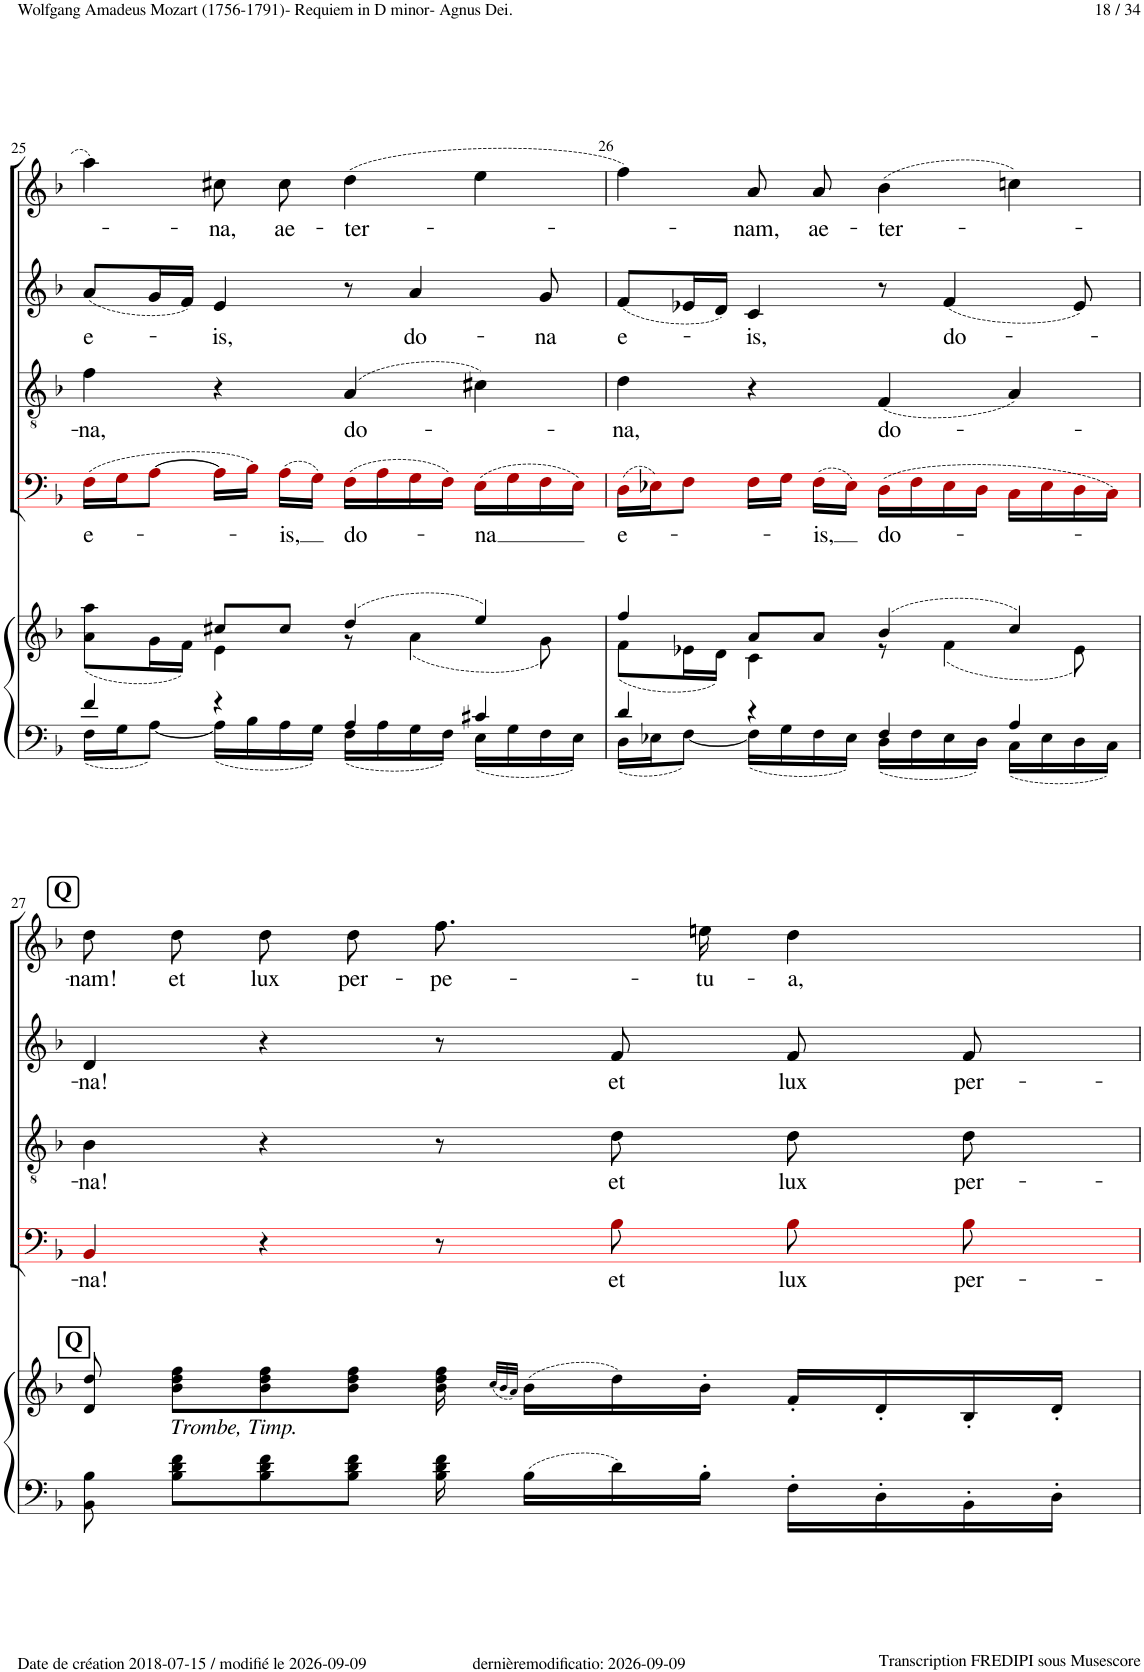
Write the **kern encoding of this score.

**kern	**kern	**kern	**text	**kern	**text	**kern	**text	**kern	**text
*part5	*part5	*part4	*part4	*part3	*part3	*part2	*part2	*part1	*part1
*staff6	*staff5	*staff4	*staff4	*staff3	*staff3	*staff2	*staff2	*staff1	*staff1
*I"Piano	*	*I"Basse	*	*I"Tenor	*	*I"Alto	*	*I"Soprano	*
*I'Pno	*	*	*	*	*	*	*	*	*
!!LO:PB:g=z
*clefF4	*clefG2	*clefF4	*	*clefGv2	*	*clefG2	*	*clefG2	*
*	*	*ITrd8c14	*	*	*	*	*	*	*
*k[b-]	*k[b-]	*k[b-]	*	*k[b-]	*	*k[b-]	*	*k[b-]	*
*M4/4	*M4/4	*M4/4	*	*M4/4	*	*M4/4	*	*M4/4	*
*met(c)	*met(c)	*met(c)	*	*met(c)	*	*met(c)	*	*met(c)	*
=25	=25	=25	=25	=25	=25	=25	=25	=25	=25
*^	*^	*	*	*	*	*	*	*	*
!	!	!	!	!	!LO:LY:b	!	!LO:LY:b	!	!LO:LY:b	!	!
4f/	16F\LL	4aa\	(8a\L	(16F!i\LL	e-	4f!\	-na,	(8a!/L	e-	4aa!\	.
.	16G\J	.	.	16G!i\J	.	.	.	.	.	.	.
.	[8A\J	.	16g\L	[8A!i\J	.	.	.	16g!/L	.	.	.
.	.	.	16f\JJ)	.	.	.	.	16f!/JJ)	.	.	.
!	!	!	!	!	!	!	!	!	!LO:LY:b	!	!LO:LY:b
4r	16A\LL]	8cc#X/L	4e\	16A!i\LL]	.	4r	.	4e!/	-is,	8cc#X!\L	-na,
.	16B-\	.	.	16B-!i\JJ)	.	.	.	.	.	.	.
!	!	!	!	!	!LO:LY:b	!	!	!	!	!	!LO:LY:b
.	16A\	8cc#/J	.	(16A!i\LL	-is,	.	.	.	.	8cc#!\J	ae-
.	16G\JJ	.	.	16G!i\JJ)	.	.	.	.	.	.	.
!	!	!	!	!	!LO:LY:b	!	!LO:LY:b	!	!	!	!LO:LY:b
4A/	16F\LL	(4dd/	8r	(16F!i\LL	do-	(4A!/	do-	8r	.	(4dd!\	-ter-
.	16A\	.	.	16A!i\	.	.	.	.	.	.	.
!	!	!	!	!	!	!	!	!	!LO:LY:b	!	!
.	16G\	.	(4a\	16G!i\	.	.	.	4a!/	do-	.	.
.	16F\JJ	.	.	16F!i\JJ)	.	.	.	.	.	.	.
!	!	!	!	!	!LO:LY:b	!	!	!	!	!	!
4c#X/	16E\LL	4ee/)	.	(16E!i\LL	-na	4c#X!\)	.	.	.	4ee!\	.
.	16G\	.	.	16G!i\	.	.	.	.	.	.	.
!	!	!	!	!	!	!	!	!	!LO:LY:b	!	!
.	16F\	.	8g\)	16F!i\	.	.	.	8g!/	-na	.	.
.	16E\JJ	.	.	16E!i\JJ)	.	.	.	.	.	.	.
=26	=26	=26	=26	=26	=26	=26	=26	=26	=26	=26	=26
!	!	!	!	!	!LO:LY:b	!	!LO:LY:b	!	!LO:LY:b	!	!
4d/	16D\LL	4ff/	(8f\L	(16D!i\LL	e-	4d!\	-na,	(8f!/L	e-	4ff!\)	.
.	16E-X\J	.	.	16E-X!i\J)	.	.	.	.	.	.	.
.	[8F\J	.	16e-X\L	8F!i\J	.	.	.	16e-X!/L	.	.	.
.	.	.	16d\JJ)	.	.	.	.	16d!/JJ)	.	.	.
!	!	!	!	!	!	!	!	!	!LO:LY:b	!	!LO:LY:b
4r	16F\LL]	8a/L	4c\	16F!i\LL	.	4r	.	4c!/	-is,	8a!/L	-nam,
.	16G\	.	.	16G!i\JJ	.	.	.	.	.	.	.
!	!	!	!	!	!LO:LY:b	!	!	!	!	!	!LO:LY:b
.	16F\	8a/J	.	(16F!i\LL	-is,	.	.	.	.	8a!/J	ae-
.	16E-\JJ	.	.	16E-!i\JJ)	.	.	.	.	.	.	.
!	!	!	!	!	!LO:LY:b	!	!LO:LY:b	!	!	!	!LO:LY:b
4F/	16D\LL	(4b-/	8r	(16D!i\LL	do-	(4F!/	do-	8r	.	(4b-!\	-ter-
.	16F\	.	.	16F!i\	.	.	.	.	.	.	.
!	!	!	!	!	!	!	!	!	!LO:LY:b	!	!
.	16E-\	.	(4f\	16E-!i\	.	.	.	(4f!/	do-	.	.
.	16D\JJ	.	.	16D!i\JJ	.	.	.	.	.	.	.
4A/	16C\LL	4cc/)	.	16C!i\LL	.	4A!/)	.	.	.	4ccn!\)	.
.	16E-\	.	.	16E-!i\	.	.	.	.	.	.	.
.	16D\	.	8e-\)	16D!i\	.	.	.	8e-!/)	.	.	.
.	16C\JJ	.	.	16C!i\JJ)	.	.	.	.	.	.	.
*	*	*v	*v	*	*	*	*	*	*	*	*
!!LO:LB:g=z
=27	=27	=27	=27	=27	=27	=27	=27	=27	=27	=27
!	!	!LO:TX:a:B:t=Q	!	!	!	!	!	!	!	!
!	!	!	!	!LO:LY:b	!	!LO:LY:b	!	!LO:LY:b	!	!LO:LY:b
*v	*v	*	*	*	*	*	*	*	*	*
8BB-\ 8B-\	8d/ 8dd/	4BB-!i/	-na!	4B-!\	-na!	4d!/	-na!	8dd!\L	-nam!
!	!LO:TX:b:i:t=Trombe, Timp.	!	!	!	!	!	!	!	!
!	!	!	!	!	!	!	!	!	!LO:LY:b
8B-\ 8d\ 8f\L	8b-\ 8dd\ 8ff\L	.	.	.	.	.	.	8dd!\J	et
!	!	!	!	!	!	!	!	!	!LO:LY:b
8B-\ 8d\ 8f\	8b-\ 8dd\ 8ff\	4r	.	4r	.	4r	.	8dd!\L	lux
!	!	!	!	!	!	!	!	!	!LO:LY:b
8B-\ 8d\ 8f\J	8b-\ 8dd\ 8ff\J	.	.	.	.	.	.	8dd!\J	per-
!	!	!	!	!	!	!	!	!	!LO:LY:b
16B-\ 16d\ 16f\	16b-\ 16dd\ 16ff\	8r	.	8r	.	8r	.	8.ff!\L	-pe-
.	(32qcc/LLL	.	.	.	.	.	.	.	.
.	32qb-/	.	.	.	.	.	.	.	.
.	32qa/JJJ)	.	.	.	.	.	.	.	.
16B-\LL	(16b-\LL	.	.	.	.	.	.	.	.
!	!	!	!LO:LY:b	!	!LO:LY:b	!	!LO:LY:b	!	!
16d\	16dd\)	8B-!i\	et	8d!\	et	8f!/	et	.	.
!	!	!	!	!	!	!	!	!	!LO:LY:b
16B-'\JJ	16b-'\JJ	.	.	.	.	.	.	16een!\Jk	-tu-
!	!	!	!LO:LY:b	!	!LO:LY:b	!	!LO:LY:b	!	!LO:LY:b
16F'\LL	16f'/LL	8B-!i\	lux	8d!\L	lux	8f!/	lux	4dd!\	-a,
16D'\	16d'/	.	.	.	.	.	.	.	.
!	!	!	!LO:LY:b	!	!LO:LY:b	!	!LO:LY:b	!	!
16BB-'\	16B-'/	8B-!i\	per-	8d!\J	per-	8f!/	per-	.	.
16D'\JJ	16d'/JJ	.	.	.	.	.	.	.	.
=	=	=	=	=	=	=	=	=	=
*-	*-	*-	*-	*-	*-	*-	*-	*-	*-
